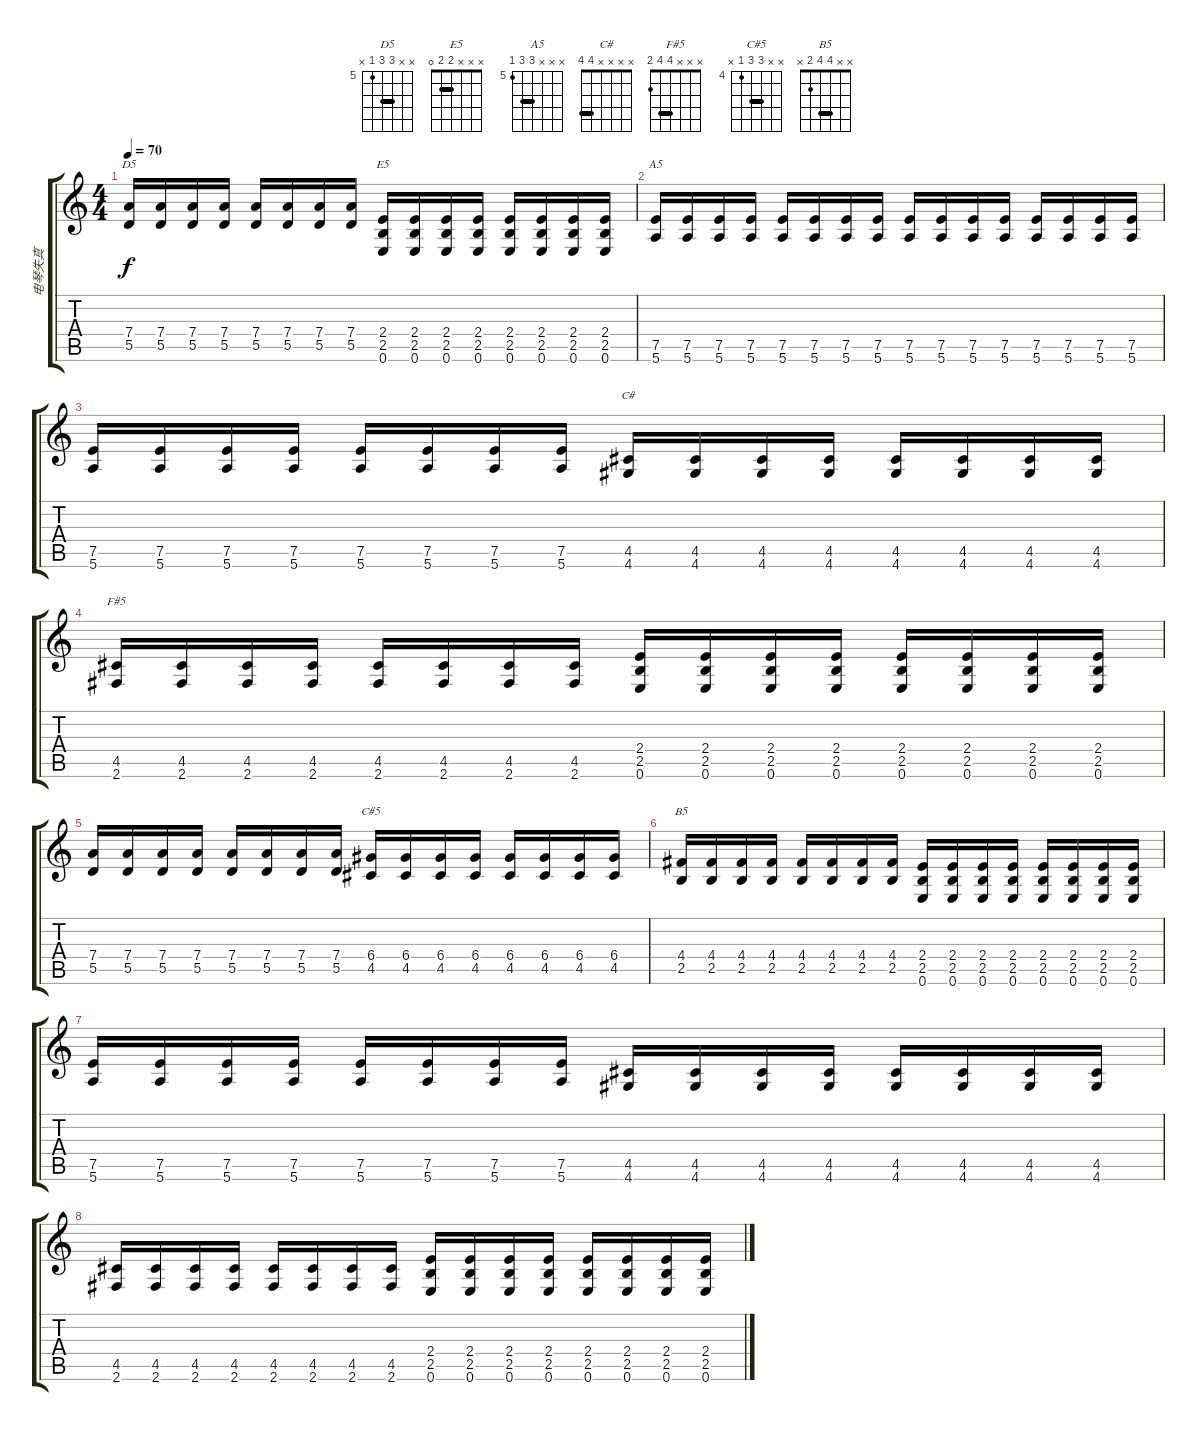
\track ("电琴失真" "电琴失真") {instrument distortionguitar}
\staff {score tabs}
\tuning (E4 B3 G3 D3 A2 E2) {hide}
\chord ("D5" x x 7 7 5 x) {firstfret 5 barre 7}
\chord ("E5" x x x 2 2 0) {barre 2}
\chord ("A5" x x x 7 7 5) {firstfret 5 barre 7}
\chord ("C#" x x x x 4 4) {barre 4}
\chord ("F#5" x x x 4 4 2) {barre 4}
\chord ("C#5" x x 6 6 4 x) {firstfret 4 barre 6}
\chord ("B5" x x 4 4 2 x) {barre 4}
\ts (4 4)
\tempo 70
\clef g2
\ks c
(7.4 5.5).16{ch "D5" dy f} (7.4 5.5).16 (7.4 5.5).16 (7.4 5.5).16 (7.4 5.5).16 (7.4 5.5).16 (7.4 5.5).16 (7.4 5.5).16 (2.4 2.5 0.6).16{ch "E5"} (2.4 2.5 0.6).16 (2.4 2.5 0.6).16 (2.4 2.5 0.6).16 (2.4 2.5 0.6).16 (2.4 2.5 0.6).16 (2.4 2.5 0.6).16 (2.4 2.5 0.6).16 |
(7.5 5.6).16{ch "A5"} (7.5 5.6).16 (7.5 5.6).16 (7.5 5.6).16 (7.5 5.6).16 (7.5 5.6).16 (7.5 5.6).16 (7.5 5.6).16 (7.5 5.6).16 (7.5 5.6).16 (7.5 5.6).16 (7.5 5.6).16 (7.5 5.6).16 (7.5 5.6).16 (7.5 5.6).16 (7.5 5.6).16 |
(7.5 5.6).16 (7.5 5.6).16 (7.5 5.6).16 (7.5 5.6).16 (7.5 5.6).16 (7.5 5.6).16 (7.5 5.6).16 (7.5 5.6).16 (4.5 4.6).16{ch "C#"} (4.5 4.6).16 (4.5 4.6).16 (4.5 4.6).16 (4.5 4.6).16 (4.5 4.6).16 (4.5 4.6).16 (4.5 4.6).16 |
(4.5 2.6).16{ch "F#5"} (4.5 2.6).16 (4.5 2.6).16 (4.5 2.6).16 (4.5 2.6).16 (4.5 2.6).16 (4.5 2.6).16 (4.5 2.6).16 (2.4 2.5 0.6).16 (2.4 2.5 0.6).16 (2.4 2.5 0.6).16 (2.4 2.5 0.6).16 (2.4 2.5 0.6).16 (2.4 2.5 0.6).16 (2.4 2.5 0.6).16 (2.4 2.5 0.6).16 |
(7.4 5.5).16 (7.4 5.5).16 (7.4 5.5).16 (7.4 5.5).16 (7.4 5.5).16 (7.4 5.5).16 (7.4 5.5).16 (7.4 5.5).16 (6.4 4.5).16{ch "C#5"} (6.4 4.5).16 (6.4 4.5).16 (6.4 4.5).16 (6.4 4.5).16 (6.4 4.5).16 (6.4 4.5).16 (6.4 4.5).16 |
(4.4 2.5).16{ch "B5"} (4.4 2.5).16 (4.4 2.5).16 (4.4 2.5).16 (4.4 2.5).16 (4.4 2.5).16 (4.4 2.5).16 (4.4 2.5).16 (2.4 2.5 0.6).16 (2.4 2.5 0.6).16 (2.4 2.5 0.6).16 (2.4 2.5 0.6).16 (2.4 2.5 0.6).16 (2.4 2.5 0.6).16 (2.4 2.5 0.6).16 (2.4 2.5 0.6).16 |
(7.5 5.6).16 (7.5 5.6).16 (7.5 5.6).16 (7.5 5.6).16 (7.5 5.6).16 (7.5 5.6).16 (7.5 5.6).16 (7.5 5.6).16 (4.5 4.6).16 (4.5 4.6).16 (4.5 4.6).16 (4.5 4.6).16 (4.5 4.6).16 (4.5 4.6).16 (4.5 4.6).16 (4.5 4.6).16 |
(4.5 2.6).16 (4.5 2.6).16 (4.5 2.6).16 (4.5 2.6).16 (4.5 2.6).16 (4.5 2.6).16 (4.5 2.6).16 (4.5 2.6).16 (2.4 2.5 0.6).16 (2.4 2.5 0.6).16 (2.4 2.5 0.6).16 (2.4 2.5 0.6).16 (2.4 2.5 0.6).16 (2.4 2.5 0.6).16 (2.4 2.5 0.6).16 (2.4 2.5 0.6).16
